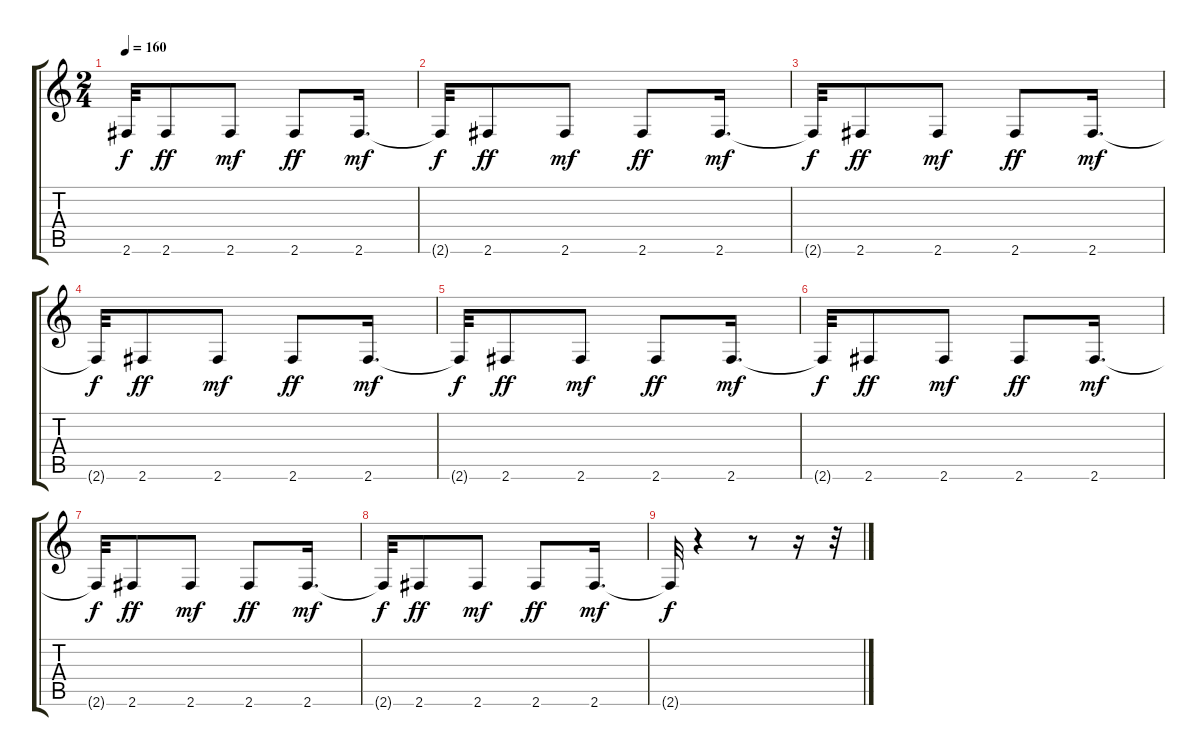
\track "" {instrument acousticguitarsteel}
\staff {score tabs}
\tuning (E4 B3 G3 D3 A2 E2) {hide}
\ts (2 4)
\tempo 160
\clef g2
\ks c
2.6{t}.32{dy f} 2.6.8{dy ff} 2.6.8{dy mf} 2.6.8{dy ff} 2.6.16{d dy mf} |
2.6{t}.32{dy f} 2.6.8{dy ff} 2.6.8{dy mf} 2.6.8{dy ff} 2.6.16{d dy mf} |
2.6{t}.32{dy f} 2.6.8{dy ff} 2.6.8{dy mf} 2.6.8{dy ff} 2.6.16{d dy mf} |
2.6{t}.32{dy f} 2.6.8{dy ff} 2.6.8{dy mf} 2.6.8{dy ff} 2.6.16{d dy mf} |
2.6{t}.32{dy f} 2.6.8{dy ff} 2.6.8{dy mf} 2.6.8{dy ff} 2.6.16{d dy mf} |
2.6{t}.32{dy f} 2.6.8{dy ff} 2.6.8{dy mf} 2.6.8{dy ff} 2.6.16{d dy mf} |
2.6{t}.32{dy f} 2.6.8{dy ff} 2.6.8{dy mf} 2.6.8{dy ff} 2.6.16{d dy mf} |
2.6{t}.32{dy f} 2.6.8{dy ff} 2.6.8{dy mf} 2.6.8{dy ff} 2.6.16{d dy mf} |
2.6{t}.32{dy f} r.4 r.8 r.16 r.32
